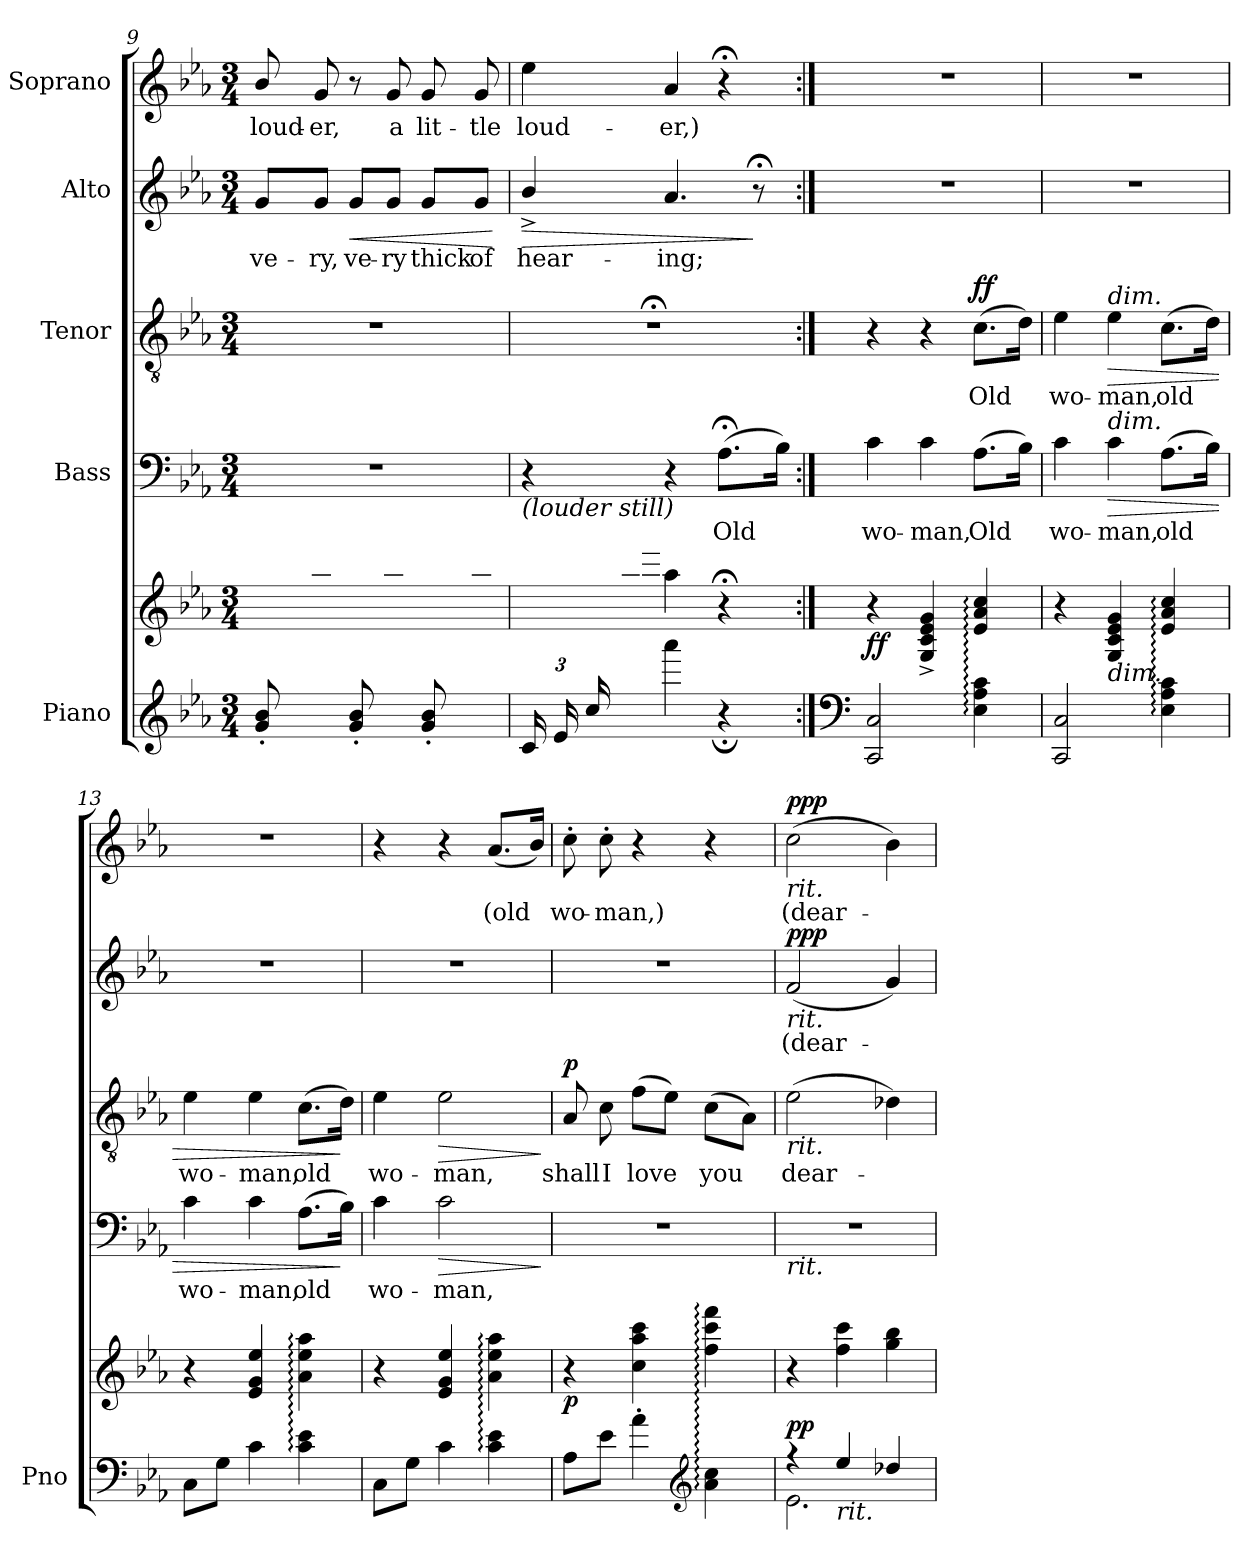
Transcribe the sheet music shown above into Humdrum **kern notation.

**kern	**kern	**dynam	**kern	**text	**dynam	**kern	**text	**dynam	**kern	**text	**dynam	**kern	**text	**dynam
*part5	*part5	*part5	*part4	*part4	*part4	*part3	*part3	*part3	*part2	*part2	*part2	*part1	*part1	*part1
*staff6	*staff5	*staff5/6	*staff4	*staff4	*staff4	*staff3	*staff3	*staff3	*staff2	*staff2	*staff2	*staff1	*staff1	*staff1
*I"Piano	*	*	*I"Bass	*	*	*I"Tenor	*	*	*I"Alto	*	*	*I"Soprano	*	*
*I'Pno	*	*	*	*	*	*	*	*	*	*	*	*	*	*
*clefG2	*clefG2	*	*clefF4	*	*	*clefGv2	*	*	*clefG2	*	*	*clefG2	*	*
*k[b-e-a-]	*k[b-e-a-]	*	*k[b-e-a-]	*	*	*k[b-e-a-]	*	*	*k[b-e-a-]	*	*	*k[b-e-a-]	*	*
*M3/4	*M3/4	*	*M3/4	*	*	*M3/4	*	*	*M3/4	*	*	*M3/4	*	*
=9	=9	=9	=9	=9	=9	=9	=9	=9	=9	=9	=9	=9	=9	=9
*^	*	*	*	*	*	*	*	*	*	*	*	*	*	*
!	!	!	!	!	!	!	!	!	!	!	!LO:LY:b	!	!	!LO:LY:b	!
8g/'> 8b-/'>L	2.ryy	8ryy	.	2.r	.	.	2.r	.	.	8g/L	ve-	.	8b-!/	loud-	.
!	!	!	!	!	!	!	!	!	!	!	!LO:LY:b	!	!	!LO:LY:b	!
8ryy	.	8ee-\'> 8bb-\'>	.	.	.	.	.	.	.	8g/J	-ry,	.	8g!/	-er,	.
!	!	!	!	!	!	!	!	!	!	!	!LO:LY:b	!LO:HP:b	!	!	!
8g/'> 8b-/'>	.	8ryy	.	.	.	.	.	.	.	8g/L	ve-	<	8r	.	.
!	!	!	!	!	!	!	!	!	!	!	!LO:LY:b	!	!	!LO:LY:b	!
8ryy	.	8ee-\'> 8bb-\'>J	.	.	.	.	.	.	.	8g/J	-ry	.	8g!/	a	.
!	!	!	!	!	!	!	!	!	!	!	!LO:LY:b	!	!	!LO:LY:b	!
8g/'> 8b-/'>L	.	8ryy	.	.	.	.	.	.	.	8g/L	thick	.	8g!/	lit-	.
!	!	!	!	!	!	!	!	!	!	!	!LO:LY:b	!	!	!LO:LY:b	!
8ryy	.	8ee-\'> 8bb-\'>J	.	.	.	.	.	.	.	8g/J	of	.	8g!/	-tle	.
*v	*v	*	*	*	*	*	*	*	*	*	*	*	*	*	*
.	.	.	.	.	.	.	.	.	.	.	[	.	.	.
=10	=10	=10	=10	=10	=10	=10	=10	=10	=10	=10	=10	=10	=10	=10
*Xbrackettup	*	*	*	*	*	*	*	*	*	*	*	*	*	*
*^	*	*	*	*	*	*	*	*	*	*	*	*	*	*
!	!	!	!	!LO:TX:b:i:t=(louder still)	!	!	!	!	!	!	!	!	!	!	!
!	!	!	!	!	!	!	!	!	!	!	!LO:LY:b	!LO:HP:b	!	!LO:LY:b	!
(24c/LL	4ryy	8ryy	.	4r	.	.	2.r;<	.	.	4b-^>/	hear-	>	4ee-!\	loud-	.
24e-/	.	.	.	.	.	.	.	.	.	.	.	.	.	.	.
24cc/	.	.	.	.	.	.	.	.	.	.	.	.	.	.	.
2ryy	.	24ee-\	.	.	.	.	.	.	.	.	.	.	.	.	.
.	.	24bb-\	.	.	.	.	.	.	.	.	.	.	.	.	.
.	.	24eee-\JJ	.	.	.	.	.	.	.	.	.	.	.	.	.
!	!	!	!	!	!	!	!	!	!	!	!LO:LY:b	!	!	!LO:LY:b	!
.	4aaa-\	4aa-\)	.	4r	.	.	.	.	.	4.a-/	-ing;	.	4a-!/	-er,)	.
!	!	!	!	!	!LO:LY:b	!	!	!	!	!	!	!	!	!	!
.	4r;<	4r;<	.	(8.A-;<\L	Old	.	.	.	.	.	.	.	4r;<	.	.
8ryy	.	.	.	.	.	.	.	.	.	8r;<	.	]	.	.	.
.	.	.	.	16B-\Jk)	.	.	.	.	.	.	.	.	.	.	.
*v	*v	*	*	*	*	*	*	*	*	*	*	*	*	*	*
!!LO:PB:g=z
=11:|!	=11:|!	=11:|!	=11:|!	=11:|!	=11:|!	=11:|!	=11:|!	=11:|!	=11:|!	=11:|!	=11:|!	=11:|!	=11:|!	=11:|!
*clefF4	*	*	*	*	*	*	*	*	*	*	*	*	*	*
!	!	!LO:DY:b	!	!LO:LY:b	!	!	!	!	!	!	!	!	!	!
2CC/ 2C/	4r	ff	4c\	wo-	.	4r	.	.	2.r	.	.	2.r	.	.
!	!	!	!	!LO:LY:b	!	!	!	!	!	!	!	!	!	!
.	4G/^> 4c/^> 4e-/^> 4g/^>	.	4c\	-man,	.	4r	.	.	.	.	.	.	.	.
!	!	!	!	!LO:LY:b	!	!	!LO:LY:b	!LO:DY:a	!	!	!	!	!	!
4E-\:: 4A-\:: 4c\::	4e-/:: 4a-/:: 4cc/::	.	(8.A-\L	Old	.	(8.c\L	Old	ff	.	.	.	.	.	.
.	.	.	16B-\Jk)	.	.	16d\Jk)	.	.	.	.	.	.	.	.
=12	=12	=12	=12	=12	=12	=12	=12	=12	=12	=12	=12	=12	=12	=12
!	!	!	!	!LO:LY:b	!	!	!LO:LY:b	!	!	!	!	!	!	!
2CC/ 2C/	4r	.	4c\	wo-	.	4e-\	wo-	.	2.r	.	.	2.r	.	.
!	!	!	!	!	!	!LO:TX:a:i:t=dim.	!	!	!	!	!	!	!	!
!	!	!	!LO:TX:a:i:t=dim.	!	!	!	!	!	!	!	!	!	!	!
!	!LO:TX:b:i:t=dim.	!	!	!	!	!	!	!	!	!	!	!	!	!
!	!	!	!	!LO:LY:b	!LO:HP:b	!	!LO:LY:b	!LO:HP:b	!	!	!	!	!	!
.	4G/ 4c/ 4e-/ 4g/	.	4c\	-man,	>	4e-\	-man,	>	.	.	.	.	.	.
!	!	!	!	!LO:LY:b	!	!	!LO:LY:b	!	!	!	!	!	!	!
4E-\:: 4A-\:: 4c\::	4e-/:: 4a-/:: 4cc/::	.	(8.A-\L	old	.	(8.c\L	old	.	.	.	.	.	.	.
.	.	.	16B-\Jk)	.	.	16d\Jk)	.	.	.	.	.	.	.	.
=13	=13	=13	=13	=13	=13	=13	=13	=13	=13	=13	=13	=13	=13	=13
!	!	!	!	!LO:LY:b	!	!	!LO:LY:b	!	!	!	!	!	!	!
8C\L	4r	.	4c\	wo-	.	4e-\	wo-	.	2.r	.	.	2.r	.	.
8G\J	.	.	.	.	.	.	.	.	.	.	.	.	.	.
!	!	!	!	!LO:LY:b	!	!	!LO:LY:b	!	!	!	!	!	!	!
4c\	4e-/ 4g/ 4ee-/	.	4c\	-man,	.	4e-\	-man,	.	.	.	.	.	.	.
!	!	!	!	!LO:LY:b	!	!	!LO:LY:b	!	!	!	!	!	!	!
4c\:: 4e-\::	4a-\:: 4ee-\:: 4aa-\::	.	(8.A-\L	old	.	(8.c\L	old	.	.	.	.	.	.	.
.	.	.	16B-\Jk)	.	]	16d\Jk)	.	]	.	.	.	.	.	.
=14	=14	=14	=14	=14	=14	=14	=14	=14	=14	=14	=14	=14	=14	=14
!	!	!	!	!LO:LY:b	!	!	!LO:LY:b	!	!	!	!	!	!	!
8C\L	4r	.	4c\	wo-	.	4e-\	wo-	.	2.r	.	.	4r	.	.
8G\J	.	.	.	.	.	.	.	.	.	.	.	.	.	.
!	!	!	!	!LO:LY:b	!LO:HP:b	!	!LO:LY:b	!LO:HP:b	!	!	!	!	!	!
4c\	4e-/ 4g/ 4ee-/	.	2c\	-man,	>	2e-\	-man,	>	.	.	.	4r	.	.
!	!	!	!	!	!	!	!	!	!	!	!	!	!LO:LY:b	!
4c\:: 4e-\::	4a-\:: 4ee-\:: 4aa-\::	.	.	.	.	.	.	.	.	.	.	(8.a-!/L	(old	.
.	.	.	.	.	.	.	.	.	.	.	.	16b-!/Jk)	.	.
.	.	.	.	.	]	.	.	]	.	.	.	.	.	.
=15	=15	=15	=15	=15	=15	=15	=15	=15	=15	=15	=15	=15	=15	=15
!	!	!LO:DY:b	!	!	!	!	!LO:LY:b	!LO:DY:a	!	!	!	!	!LO:LY:b	!
8A-\L	4r	p	2.r	.	.	8A-/	shall	p	2.r	.	.	8cc'!\	wo-	.
!	!	!	!	!	!	!	!LO:LY:b	!	!	!	!	!	!LO:LY:b	!
8e-\J	.	.	.	.	.	8c\	I	.	.	.	.	8cc'!\	-man,)	.
!	!	!	!	!	!	!	!LO:LY:b	!	!	!	!	!	!	!
4a-'\	4cc\ 4aa-\ 4ccc\	.	.	.	.	(8f\L	love	.	.	.	.	4r	.	.
.	.	.	.	.	.	8e-\J)	.	.	.	.	.	.	.	.
*clefG2	*	*	*	*	*	*	*	*	*	*	*	*	*	*
!	!	!	!	!	!	!	!LO:LY:b	!	!	!	!	!	!	!
4a-\:: 4cc\::	4ff\:: 4ccc\:: 4fff\::	.	.	.	.	(8c\L	you	.	.	.	.	4r	.	.
.	.	.	.	.	.	8A-\J)	.	.	.	.	.	.	.	.
!!LO:LB:g=z
=16	=16	=16	=16	=16	=16	=16	=16	=16	=16	=16	=16	=16	=16	=16
*^	*	*	*	*	*	*	*	*	*	*	*	*	*	*
!	!	!	!	!	!	!	!	!	!	!	!	!	!LO:TX:b:i:t=rit.	!	!
!	!	!	!	!	!	!	!	!	!	!LO:TX:b:i:t=rit.	!	!	!	!	!
!	!	!	!	!	!	!	!LO:TX:b:i:t=rit.	!	!	!	!	!	!	!	!
!	!	!	!	!LO:TX:b:i:t=rit.	!	!	!	!	!	!	!	!	!	!	!
!	!	!	!LO:DY:a=2	!	!	!	!	!LO:LY:b	!	!	!LO:LY:b	!LO:DY:a	!	!LO:LY:b	!LO:DY:a
4r	2.e-\	4r	pp	2.r	.	.	(2e-\	dear-	.	(2f!/	(dear-	ppp	(2cc!\	(dear-	ppp
!LO:TX:b:i:t=rit.	!	!	!	!	!	!	!	!	!	!	!	!	!	!	!
4ee-/	.	4ff\ 4ccc\	.	.	.	.	.	.	.	.	.	.	.	.	.
4dd-X/	.	4gg\ 4bb-\	.	.	.	.	4d-X\)	.	.	4g!/)	.	.	4b-!\)	.	.
*v	*v	*	*	*	*	*	*	*	*	*	*	*	*	*	*
=	=	=	=	=	=	=	=	=	=	=	=	=	=	=
*-	*-	*-	*-	*-	*-	*-	*-	*-	*-	*-	*-	*-	*-	*-
